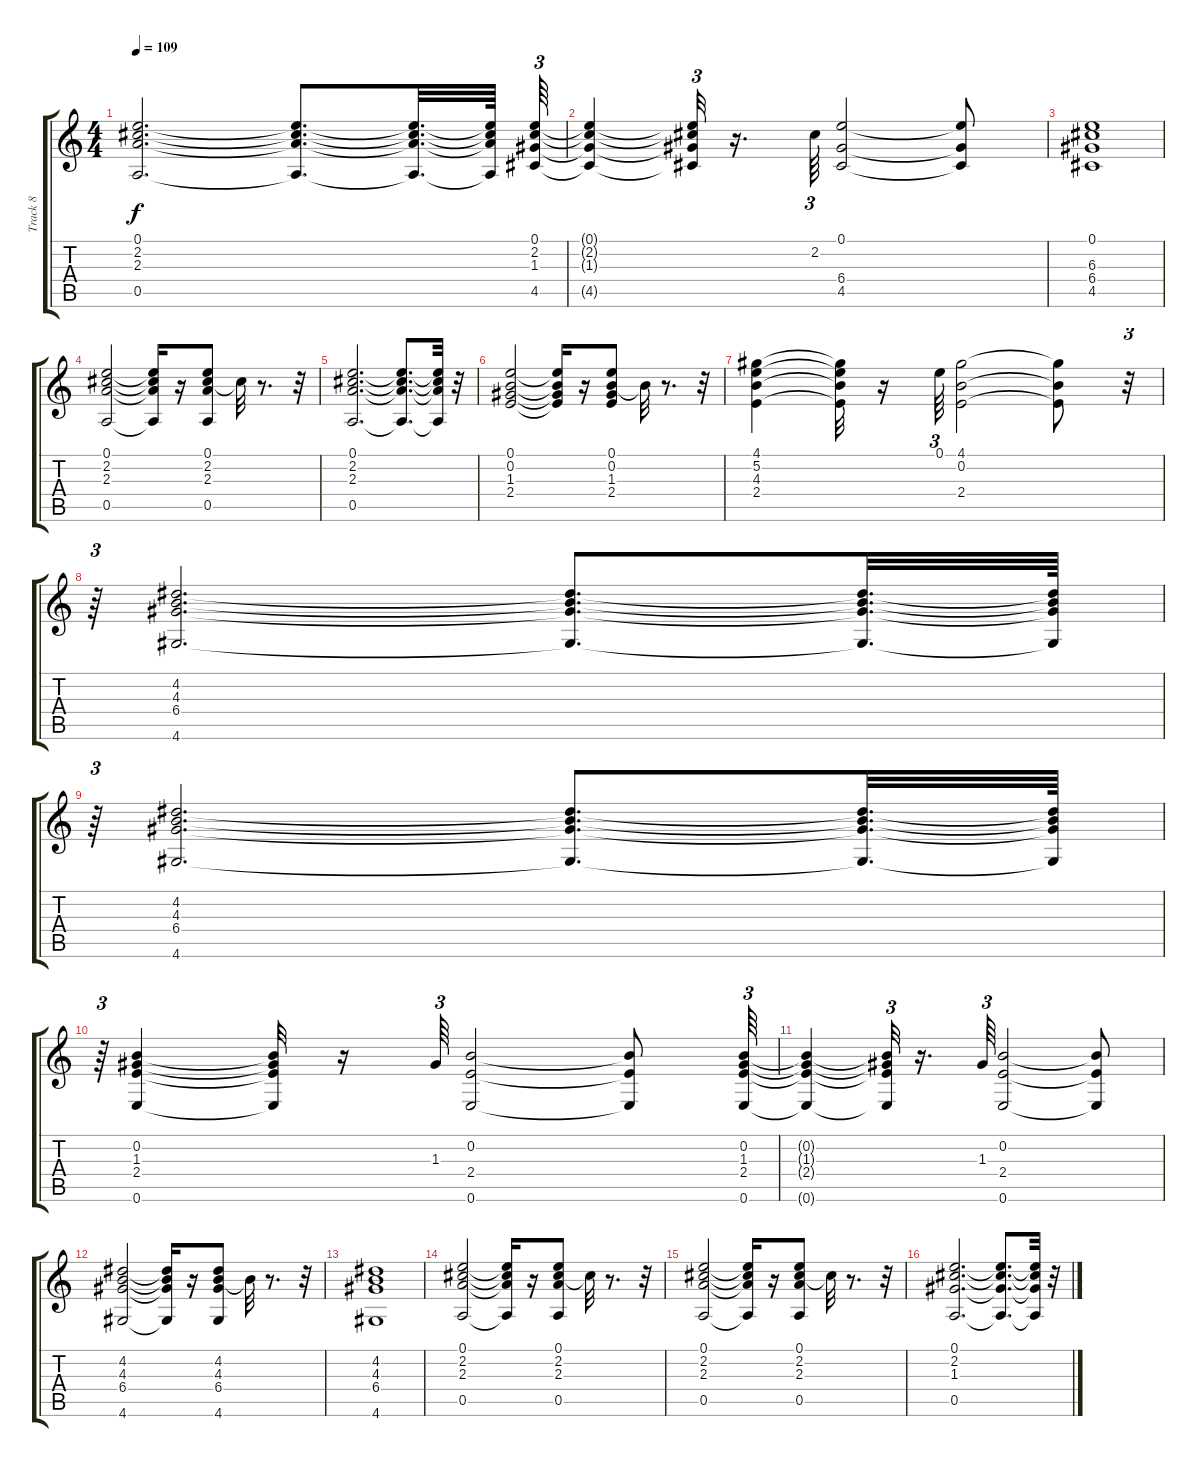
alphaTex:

\track ("Track 8" "Track 8") {instrument overdrivenguitar}
\staff {score tabs}
\tuning (E4 B3 G3 D3 A2 E2) {hide}
\ts (4 4)
\tempo 109
\clef g2
\ks c
(0.1{t} 2.2{t} 2.3{t} 0.5{t}).2{d dy f} (0.1{t} 2.2{t} 2.3{t} 0.5{t}).8{d} (0.1{t} 2.2{t} 2.3{t} 0.5{t}).32{d} (0.1{t} 2.2{t} 2.3{t} 0.5{t}).64 (0.1 2.2 1.3 4.5).64{tu (3 2)} |
(0.1{t} 2.2{t} 1.3{t} 4.5{t}).4 (0.1{t} 2.2{t} 1.3{t} 4.5{t}).32{tu (3 2)} r.16{d} 2.2.64{tu (3 2)} (0.1 6.4 4.5).2 (0.1{t} 6.4{t} 4.5{t}).8 |
(0.1 6.3 6.4 4.5).1 |
(0.1 2.2 2.3 0.5).2 (0.1{t} 2.2{t} 2.3{t} 0.5{t}).16 r.16 (0.1 2.2 2.3 0.5).8 2.2{t}.32 r.8{d} r.32 |
(0.1 2.2 2.3 0.5).2{d} (0.1{t} 2.2{t} 2.3{t} 0.5{t}).8{d} (0.1{t} 2.2{t} 2.3{t} 0.5{t}).32 r.32 |
(0.1 0.2 1.3 2.4).2 (0.1{t} 0.2{t} 1.3{t} 2.4{t}).16 r.16 (0.1 0.2 1.3 2.4).8 0.2{t}.32 r.8{d} r.32 |
(4.1 5.2 4.3 2.4).4 (4.1{t} 5.2{t} 4.3{t} 2.4{t}).32 r.16 0.1.64{tu (3 2)} (4.1 0.2 2.4).2 (4.1{t} 0.2{t} 2.4{t}).8 r.32{tu (3 2)} |
r.64{tu (3 2)} (4.2 4.3 6.4 4.6).2{d} (4.2{t} 4.3{t} 6.4{t} 4.6{t}).8{d} (4.2{t} 4.3{t} 6.4{t} 4.6{t}).32{d} (4.2{t} 4.3{t} 6.4{t} 4.6{t}).64 |
r.64{tu (3 2)} (4.2 4.3 6.4 4.6).2{d} (4.2{t} 4.3{t} 6.4{t} 4.6{t}).8{d} (4.2{t} 4.3{t} 6.4{t} 4.6{t}).32{d} (4.2{t} 4.3{t} 6.4{t} 4.6{t}).64 |
r.64{tu (3 2)} (0.2 1.3 2.4 0.6).4 (0.2{t} 1.3{t} 2.4{t} 0.6{t}).32 r.16 1.3.64{tu (3 2)} (0.2 2.4 0.6).2 (0.2{t} 2.4{t} 0.6{t}).8 (0.2 1.3 2.4 0.6).64{tu (3 2)} |
(0.2{t} 1.3{t} 2.4{t} 0.6{t}).4 (0.2{t} 1.3{t} 2.4{t} 0.6{t}).32{tu (3 2)} r.16{d} 1.3.64{tu (3 2)} (0.2 2.4 0.6).2 (0.2{t} 2.4{t} 0.6{t}).8 |
(4.2 4.3 6.4 4.6).2 (4.2{t} 4.3{t} 6.4{t} 4.6{t}).16 r.16 (4.2 4.3 6.4 4.6).8 4.3{t}.32 r.8{d} r.32 |
(4.2 4.3 6.4 4.6).1 |
(0.1 2.2 2.3 0.5).2 (0.1{t} 2.2{t} 2.3{t} 0.5{t}).16 r.16 (0.1 2.2 2.3 0.5).8 2.2{t}.32 r.8{d} r.32 |
(0.1 2.2 2.3 0.5).2 (0.1{t} 2.2{t} 2.3{t} 0.5{t}).16 r.16 (0.1 2.2 2.3 0.5).8 2.2{t}.32 r.8{d} r.32 |
(0.1 2.2 1.3 0.5).2{d} (0.1{t} 2.2{t} 1.3{t} 0.5{t}).8{d} (0.1{t} 2.2{t} 1.3{t} 0.5{t}).32 r.32
